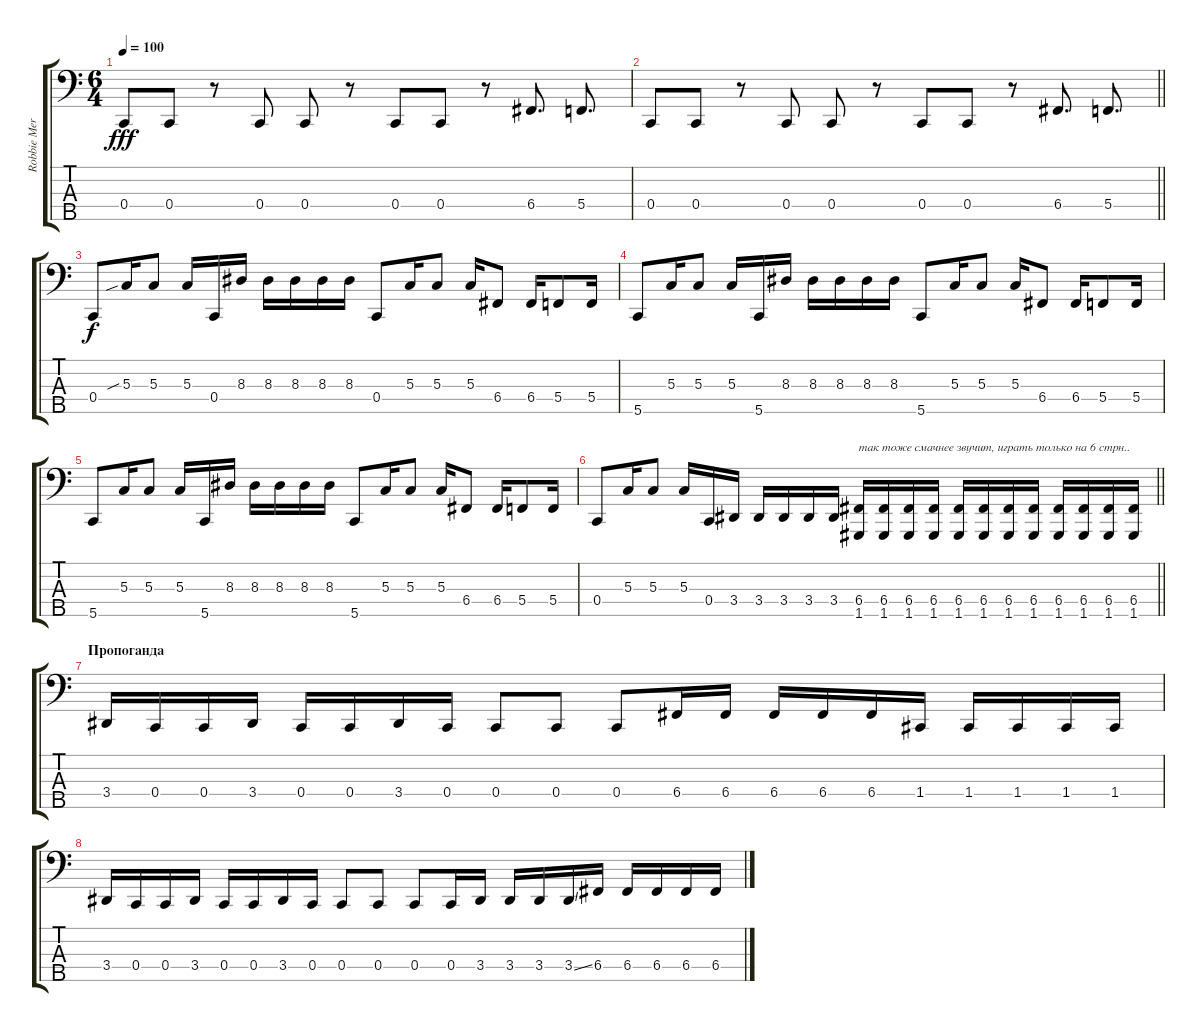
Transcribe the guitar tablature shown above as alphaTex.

\track ("Robbie Merril" "Robbie Mer") {instrument electricbassfinger}
\staff {score tabs}
\tuning (F2 C2 G1 C1 G0) {hide}
\ts (6 4)
\tempo 100
\clef f4
\ks c
0.4.8{dy fff} 0.4.8 r.8 0.4.8 0.4.8 r.8 0.4.8 0.4.8 r.8 6.4.8{d} 5.4.8{d} |
\barLineRight lightlight
0.4.8 0.4.8 r.8 0.4.8 0.4.8 r.8 0.4.8 0.4.8 r.8 6.4.8{d} 5.4.8{d} |
0.4.8{dy f} 5.3{sib}.16 5.3.8 5.3.16 0.4.16 8.3.16 8.3.16 8.3.16 8.3.16 8.3.16 0.4.8 5.3.16 5.3.8 5.3.16 6.4.8 6.4.16 5.4.8 5.4.16 |
5.5.8 5.3.16 5.3.8 5.3.16 5.5.16 8.3.16 8.3.16 8.3.16 8.3.16 8.3.16 5.5.8 5.3.16 5.3.8 5.3.16 6.4.8 6.4.16 5.4.8 5.4.16 |
5.5.8 5.3.16 5.3.8 5.3.16 5.5.16 8.3.16 8.3.16 8.3.16 8.3.16 8.3.16 5.5.8 5.3.16 5.3.8 5.3.16 6.4.8 6.4.16 5.4.8 5.4.16 |
\barLineRight lightlight
0.4.8 5.3.16 5.3.8 5.3.16 0.4.16 3.4.16 3.4.16 3.4.16 3.4.16 3.4.16 (6.4 1.5).16{txt "так тоже смачнее звучит, играть только на 6 стрн.."} (6.4 1.5).16 (6.4 1.5).16 (6.4 1.5).16 (6.4 1.5).16 (6.4 1.5).16 (6.4 1.5).16 (6.4 1.5).16 (6.4 1.5).16 (6.4 1.5).16 (6.4 1.5).16 (6.4 1.5).16 |
\section ("" "Пропоганда")
3.4.16 0.4.16 0.4.16 3.4.16 0.4.16 0.4.16 3.4.16 0.4.16 0.4.8 0.4.8 0.4.8 6.4.16 6.4.16 6.4.16 6.4.16 6.4.16 1.4.16 1.4.16 1.4.16 1.4.16 1.4.16 |
3.4.16 0.4.16 0.4.16 3.4.16 0.4.16 0.4.16 3.4.16 0.4.16 0.4.8 0.4.8 0.4.8 0.4.16 3.4.16 3.4.16 3.4.16 3.4{ss}.16 6.4.16 6.4.16 6.4.16 6.4.16 6.4.16
